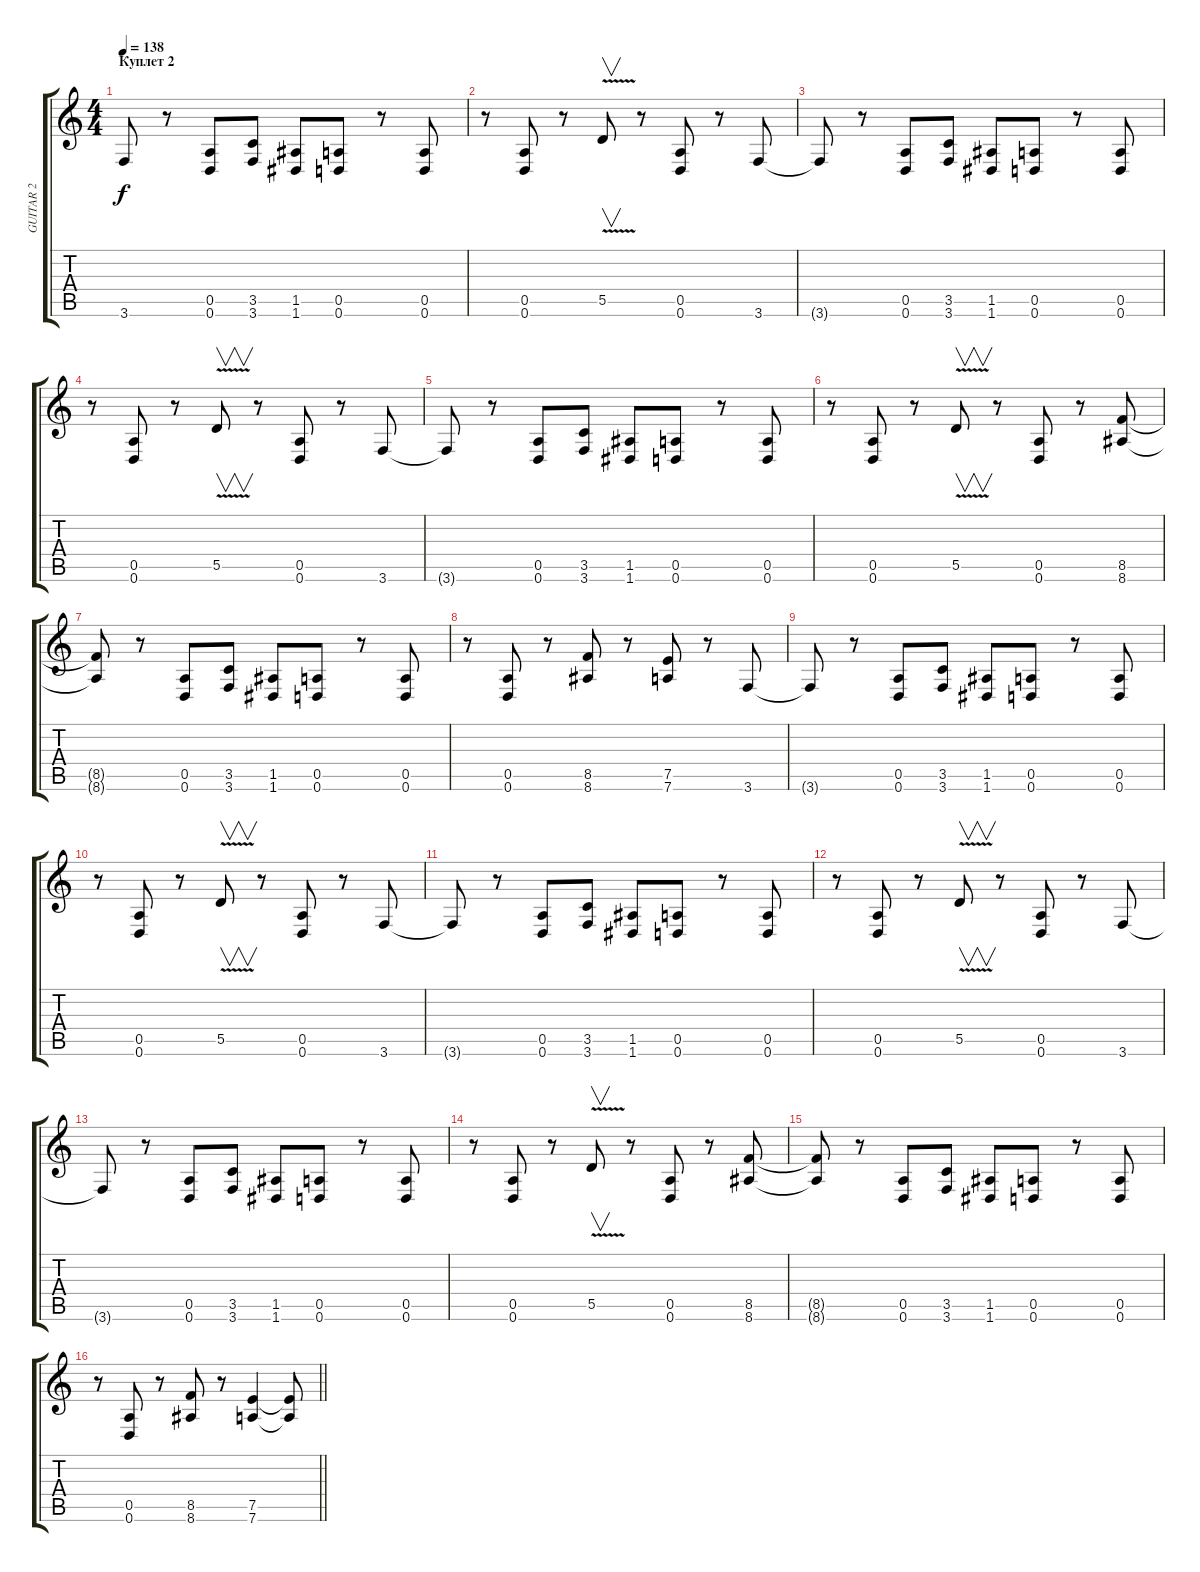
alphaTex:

\track ("GUITAR 2" "GUITAR 2") {instrument overdrivenguitar}
\staff {score tabs}
\tuning (E4 B3 G3 D3 A2 D2) {hide}
\ts (4 4)
\section ("" "Куплет 2")
\tempo 138
\clef g2
\ks c
3.6{t}.8{dy f} r.8 (0.5 0.6).8 (3.5 3.6).8 (1.5 1.6).8 (0.5 0.6).8 r.8 (0.5 0.6).8 |
r.8 (0.5 0.6).8 r.8 5.5{v}.8{v} r.8 (0.5 0.6).8 r.8 3.6.8 |
3.6{t}.8 r.8 (0.5 0.6).8 (3.5 3.6).8 (1.5 1.6).8 (0.5 0.6).8 r.8 (0.5 0.6).8 |
r.8 (0.5 0.6).8 r.8 5.5{v}.8{v} r.8 (0.5 0.6).8 r.8 3.6.8 |
3.6{t}.8 r.8 (0.5 0.6).8 (3.5 3.6).8 (1.5 1.6).8 (0.5 0.6).8 r.8 (0.5 0.6).8 |
r.8 (0.5 0.6).8 r.8 5.5{v}.8{v} r.8 (0.5 0.6).8 r.8 (8.5 8.6).8 |
(8.5{t} 8.6{t}).8 r.8 (0.5 0.6).8 (3.5 3.6).8 (1.5 1.6).8 (0.5 0.6).8 r.8 (0.5 0.6).8 |
r.8 (0.5 0.6).8 r.8 (8.5 8.6).8 r.8 (7.5 7.6).8 r.8 3.6.8 |
3.6{t}.8 r.8 (0.5 0.6).8 (3.5 3.6).8 (1.5 1.6).8 (0.5 0.6).8 r.8 (0.5 0.6).8 |
r.8 (0.5 0.6).8 r.8 5.5{v}.8{v} r.8 (0.5 0.6).8 r.8 3.6.8 |
3.6{t}.8 r.8 (0.5 0.6).8 (3.5 3.6).8 (1.5 1.6).8 (0.5 0.6).8 r.8 (0.5 0.6).8 |
r.8 (0.5 0.6).8 r.8 5.5{v}.8{v} r.8 (0.5 0.6).8 r.8 3.6.8 |
3.6{t}.8 r.8 (0.5 0.6).8 (3.5 3.6).8 (1.5 1.6).8 (0.5 0.6).8 r.8 (0.5 0.6).8 |
r.8 (0.5 0.6).8 r.8 5.5{v}.8{v} r.8 (0.5 0.6).8 r.8 (8.5 8.6).8 |
(8.5{t} 8.6{t}).8 r.8 (0.5 0.6).8 (3.5 3.6).8 (1.5 1.6).8 (0.5 0.6).8 r.8 (0.5 0.6).8 |
\barLineRight lightlight
r.8 (0.5 0.6).8 r.8 (8.5 8.6).8 r.8 (7.5 7.6).4 (7.5{t} 7.6{t}).8
